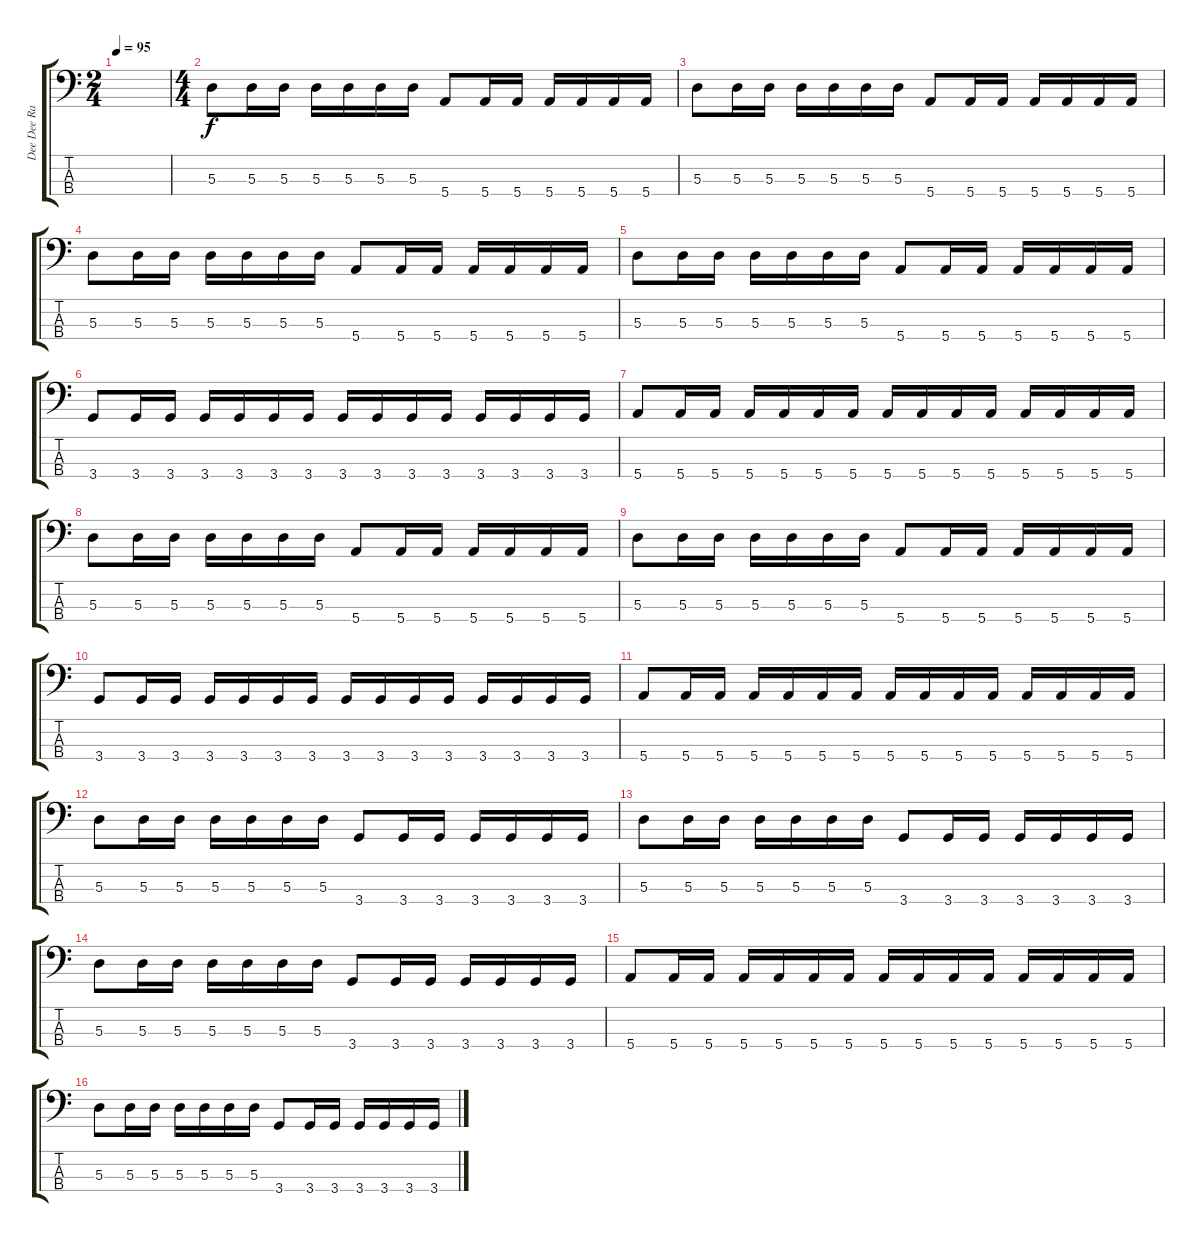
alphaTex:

\track ("Dee Dee Ramone (Bass)" "Dee Dee Ra") {instrument electricbasspick}
\staff {score tabs}
\tuning (G2 D2 A1 E1) {hide}
\ts (2 4)
\tempo 95
\clef f4
\ks c
|
\ts (4 4)
5.3.8 5.3.16 5.3.16 5.3.16 5.3.16 5.3.16 5.3.16 5.4.8 5.4.16 5.4.16 5.4.16 5.4.16 5.4.16 5.4.16 |
5.3.8 5.3.16 5.3.16 5.3.16 5.3.16 5.3.16 5.3.16 5.4.8 5.4.16 5.4.16 5.4.16 5.4.16 5.4.16 5.4.16 |
5.3.8 5.3.16 5.3.16 5.3.16 5.3.16 5.3.16 5.3.16 5.4.8 5.4.16 5.4.16 5.4.16 5.4.16 5.4.16 5.4.16 |
5.3.8 5.3.16 5.3.16 5.3.16 5.3.16 5.3.16 5.3.16 5.4.8 5.4.16 5.4.16 5.4.16 5.4.16 5.4.16 5.4.16 |
3.4.8 3.4.16 3.4.16 3.4.16 3.4.16 3.4.16 3.4.16 3.4.16 3.4.16 3.4.16 3.4.16 3.4.16 3.4.16 3.4.16 3.4.16 |
5.4.8 5.4.16 5.4.16 5.4.16 5.4.16 5.4.16 5.4.16 5.4.16 5.4.16 5.4.16 5.4.16 5.4.16 5.4.16 5.4.16 5.4.16 |
5.3.8 5.3.16 5.3.16 5.3.16 5.3.16 5.3.16 5.3.16 5.4.8 5.4.16 5.4.16 5.4.16 5.4.16 5.4.16 5.4.16 |
5.3.8 5.3.16 5.3.16 5.3.16 5.3.16 5.3.16 5.3.16 5.4.8 5.4.16 5.4.16 5.4.16 5.4.16 5.4.16 5.4.16 |
3.4.8 3.4.16 3.4.16 3.4.16 3.4.16 3.4.16 3.4.16 3.4.16 3.4.16 3.4.16 3.4.16 3.4.16 3.4.16 3.4.16 3.4.16 |
5.4.8 5.4.16 5.4.16 5.4.16 5.4.16 5.4.16 5.4.16 5.4.16 5.4.16 5.4.16 5.4.16 5.4.16 5.4.16 5.4.16 5.4.16 |
5.3.8 5.3.16 5.3.16 5.3.16 5.3.16 5.3.16 5.3.16 3.4.8 3.4.16 3.4.16 3.4.16 3.4.16 3.4.16 3.4.16 |
5.3.8 5.3.16 5.3.16 5.3.16 5.3.16 5.3.16 5.3.16 3.4.8 3.4.16 3.4.16 3.4.16 3.4.16 3.4.16 3.4.16 |
5.3.8 5.3.16 5.3.16 5.3.16 5.3.16 5.3.16 5.3.16 3.4.8 3.4.16 3.4.16 3.4.16 3.4.16 3.4.16 3.4.16 |
5.4.8 5.4.16 5.4.16 5.4.16 5.4.16 5.4.16 5.4.16 5.4.16 5.4.16 5.4.16 5.4.16 5.4.16 5.4.16 5.4.16 5.4.16 |
5.3.8 5.3.16 5.3.16 5.3.16 5.3.16 5.3.16 5.3.16 3.4.8 3.4.16 3.4.16 3.4.16 3.4.16 3.4.16 3.4.16
